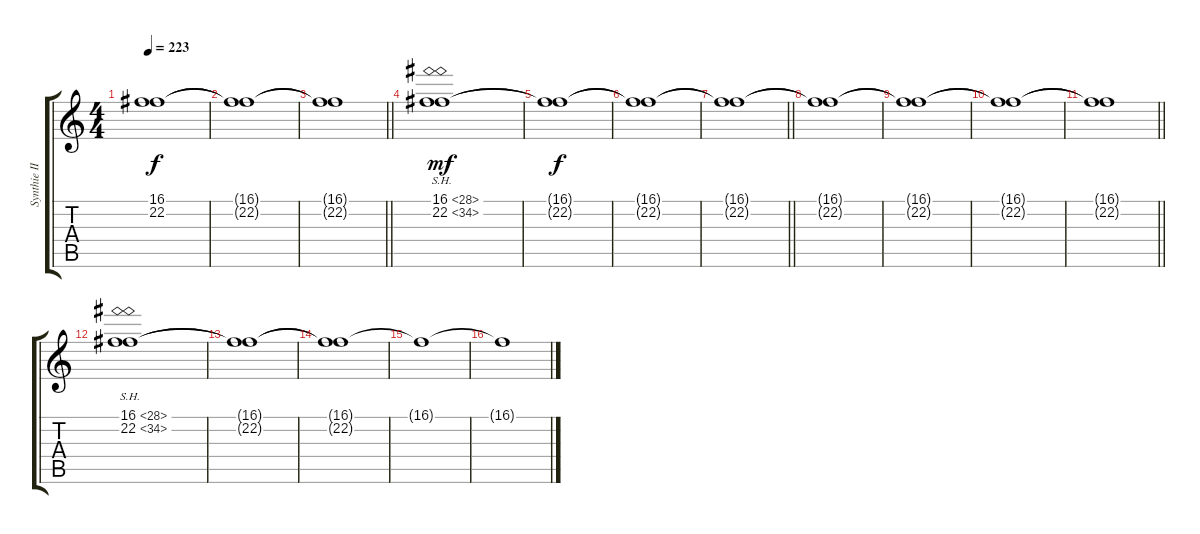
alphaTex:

\track ("Synthie II" "Synthie II") {instrument stringensemble1}
\staff {score tabs}
\tuning (Db4 Ab3 E3 B2 Gb2 B1) {hide}
\ts (4 4)
\tempo 223
\clef g2
\ks c
(16.1{t} 22.2{t}).1{dy f} |
(16.1{t} 22.2{t}).1 |
\barLineRight lightlight
(16.1{t} 22.2{t}).1 |
(16.1{sh 12} 22.2{sh 12}).1{dy mf} |
(16.1{t} 22.2{t}).1{dy f} |
(16.1{t} 22.2{t}).1 |
\barLineRight lightlight
(16.1{t} 22.2{t}).1 |
(16.1{t} 22.2{t}).1 |
(16.1{t} 22.2{t}).1 |
(16.1{t} 22.2{t}).1 |
\barLineRight lightlight
(16.1{t} 22.2{t}).1 |
(16.1{sh 12} 22.2{sh 12}).1 |
(16.1{t} 22.2{t}).1 |
(16.1{t} 22.2{t}).1{volume 0} |
16.1{t}.1 |
16.1{t}.1
